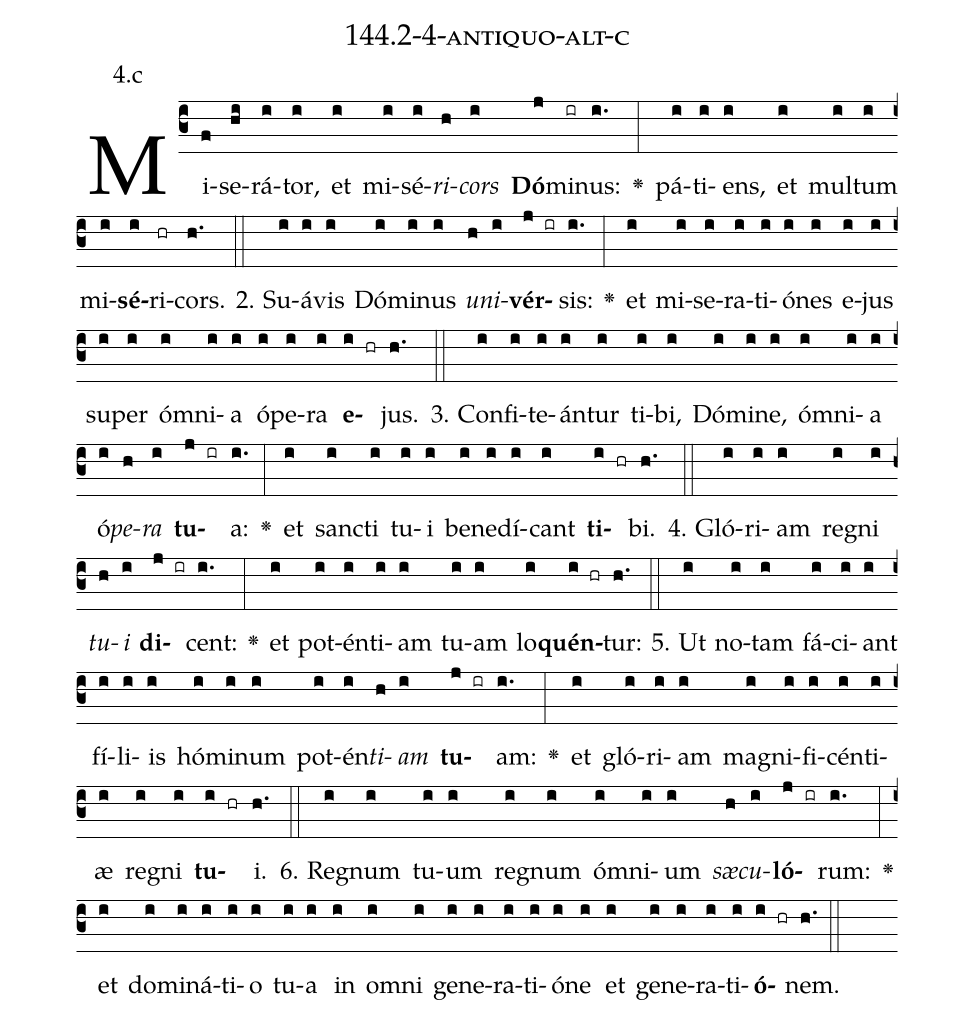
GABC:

name: 144.2-4-antiquo-alt-c;
annotation: 4.c;
%%
(c3)Mi(f)se(hi)rá(i)tor,(i) et(i) mi(i)sé(i)<i>ri</i>(h)<i>cors</i>(i) <b>Dó</b>(j)mi(ir)nus:(i.) <v>\greheightstar</v>(:) pá(i)ti(i)ens,(i) et(i) mul(i)tum(i) mi(i)<b>sé</b>(i)ri(hr)cors.(h.) (::)
2. Su(i)á(i)vis(i) Dó(i)mi(i)nus(i) <i>u</i>(h)<i>ni</i>(i)<b>vér</b>(j ir)sis:(i.) <v>\greheightstar</v>(:) et(i) mi(i)se(i)ra(i)ti(i)ó(i)nes(i) e(i)jus(i) su(i)per(i) óm(i)ni(i)a(i) ó(i)pe(i)ra(i) <b>e</b>(i hr)jus.(h.) (::)
3. Con(i)fi(i)te(i)án(i)tur(i) ti(i)bi,(i) Dó(i)mi(i)ne,(i) óm(i)ni(i)a(i) ó(i)<i>pe</i>(h)<i>ra</i>(i) <b>tu</b>(j ir)a:(i.) <v>\greheightstar</v>(:) et(i) sanc(i)ti(i) tu(i)i(i) be(i)ne(i)dí(i)cant(i) <b>ti</b>(i hr)bi.(h.) (::)
4. Gló(i)ri(i)am(i) re(i)gni(i) <i>tu</i>(h)<i>i</i>(i) <b>di</b>(j ir)cent:(i.) <v>\greheightstar</v>(:) et(i) pot(i)én(i)ti(i)am(i) tu(i)am(i) lo(i)<b>quén</b>(i hr)tur:(h.) (::)
5. Ut(i) no(i)tam(i) fá(i)ci(i)ant(i) fí(i)li(i)is(i) hó(i)mi(i)num(i) pot(i)én(i)<i>ti</i>(h)<i>am</i>(i) <b>tu</b>(j ir)am:(i.) <v>\greheightstar</v>(:) et(i) gló(i)ri(i)am(i) ma(i)gni(i)fi(i)cén(i)ti(i)æ(i) re(i)gni(i) <b>tu</b>(i hr)i.(h.) (::)
6. Re(i)gnum(i) tu(i)um(i) re(i)gnum(i) óm(i)ni(i)um(i) <i>sæ</i>(h)<i>cu</i>(i)<b>ló</b>(j ir)rum:(i.) <v>\greheightstar</v>(:) et(i) do(i)mi(i)ná(i)ti(i)o(i) tu(i)a(i) in(i) om(i)ni(i) ge(i)ne(i)ra(i)ti(i)ó(i)ne(i) et(i) ge(i)ne(i)ra(i)ti(i)<b>ó</b>(i hr)nem.(h.) (::)
